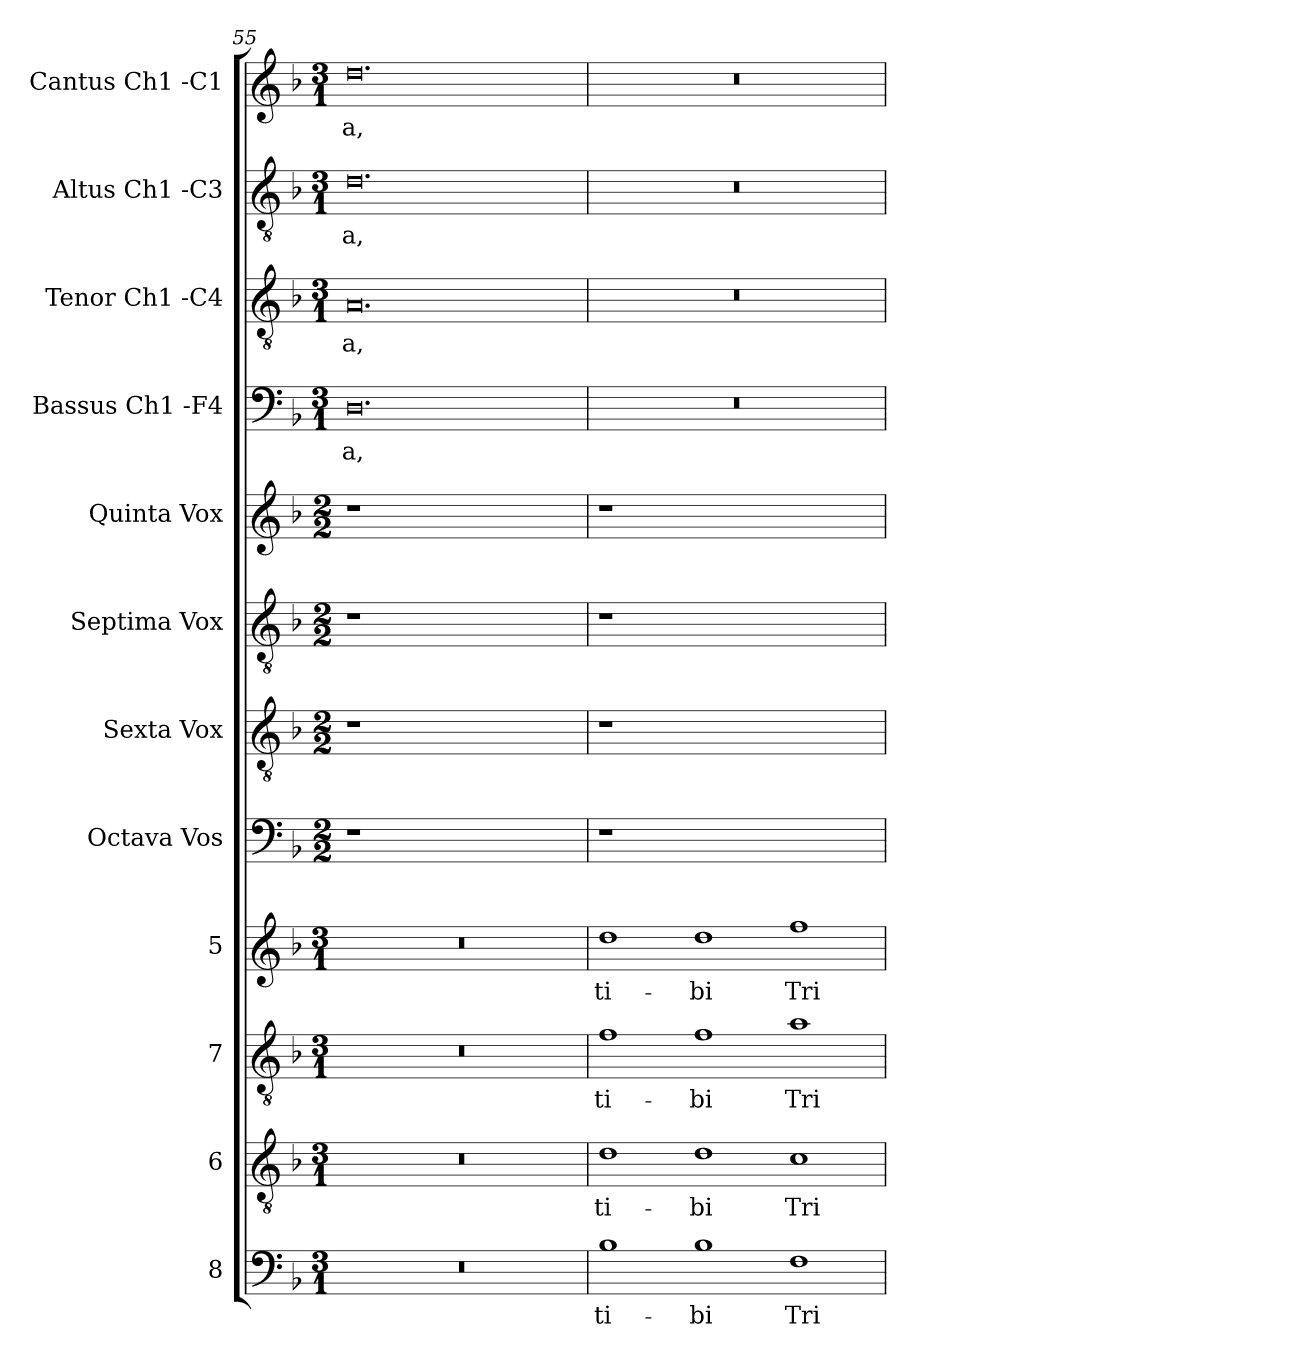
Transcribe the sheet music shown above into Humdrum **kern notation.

**kern	**text	**kern	**text	**kern	**text	**kern	**text	**kern	**kern	**kern	**kern	**kern	**text	**kern	**text	**kern	**text	**kern	**text
*part12	*part12	*part11	*part11	*part10	*part10	*part9	*part9	*part8	*part7	*part6	*part5	*part4	*part4	*part3	*part3	*part2	*part2	*part1	*part1
*staff12	*staff12	*staff11	*staff11	*staff10	*staff10	*staff9	*staff9	*staff8	*staff7	*staff6	*staff5	*staff4	*staff4	*staff3	*staff3	*staff2	*staff2	*staff1	*staff1
*I"8	*	*I"6	*	*I"7	*	*I"5	*	*I"Octava  Vos	*I"Sexta  Vox	*I"Septima  Vox	*I"Quinta  Vox	*I"Bassus  Ch1 -F4	*	*I"Tenor  Ch1 -C4	*	*I"Altus  Ch1 -C3	*	*I"Cantus  Ch1 -C1	*
*	*	*	*	*	*	*	*	*	*	*	*	*I'B	*	*I'T	*	*I'A	*	*I'C	*
*clefF4	*	*clefGv2	*	*clefGv2	*	*clefG2	*	*clefF4	*clefGv2	*clefGv2	*clefG2	*clefF4	*	*clefGv2	*	*clefGv2	*	*clefG2	*
*k[b-]	*	*k[b-]	*	*k[b-]	*	*k[b-]	*	*k[b-]	*k[b-]	*k[b-]	*k[b-]	*k[b-]	*	*k[b-]	*	*k[b-]	*	*k[b-]	*
*F:	*	*F:	*	*F:	*	*F:	*	*F:	*F:	*F:	*F:	*F:	*	*F:	*	*F:	*	*F:	*
*M3/1	*	*M3/1	*	*M3/1	*	*M3/1	*	*M2/2	*M2/2	*M2/2	*M2/2	*M3/1	*	*M3/1	*	*M3/1	*	*M3/1	*
=55	=55	=55	=55	=55	=55	=55	=55	=55	=55	=55	=55	=55	=55	=55	=55	=55	=55	=55	=55
!	!	!	!	!	!	!	!	!	!	!	!	!	!LO:LY:b:cj	!	!LO:LY:b:cj	!	!LO:LY:b:cj	!	!LO:LY:b:cj
0.r	.	0.r	.	0.r	.	0.r	.	1r	1r	1r	1r	0.D	-a,	0.A	-a,	0.d	-a,	0.dd	-a,
.	.	.	.	.	.	.	.	0ryy	0ryy	0ryy	0ryy	.	.	.	.	.	.	.	.
=56	=56	=56	=56	=56	=56	=56	=56	=56	=56	=56	=56	=56	=56	=56	=56	=56	=56	=56	=56
!	!LO:LY:b:cj	!	!LO:LY:b:cj	!	!LO:LY:b:cj	!	!LO:LY:b:cj	!	!	!	!	!	!	!	!	!	!	!	!
1B-	ti-	1d	ti-	1f	ti-	1dd	ti-	1r	1r	1r	1r	0.r	.	0.r	.	0.r	.	0.r	.
!	!LO:LY:b:cj	!	!LO:LY:b:cj	!	!LO:LY:b:cj	!	!LO:LY:b:cj	!	!	!	!	!	!	!	!	!	!	!	!
1B-	-bi	1d	-bi	1f	-bi	1dd	-bi	0ryy	0ryy	0ryy	0ryy	.	.	.	.	.	.	.	.
!	!LO:LY:b:cj	!	!LO:LY:b:cj	!	!LO:LY:b:cj	!	!LO:LY:b:cj	!	!	!	!	!	!	!	!	!	!	!	!
1F	Tri-	1c	Tri-	1a	Tri-	1ff	Tri-	.	.	.	.	.	.	.	.	.	.	.	.
=	=	=	=	=	=	=	=	=	=	=	=	=	=	=	=	=	=	=	=
*-	*-	*-	*-	*-	*-	*-	*-	*-	*-	*-	*-	*-	*-	*-	*-	*-	*-	*-	*-
